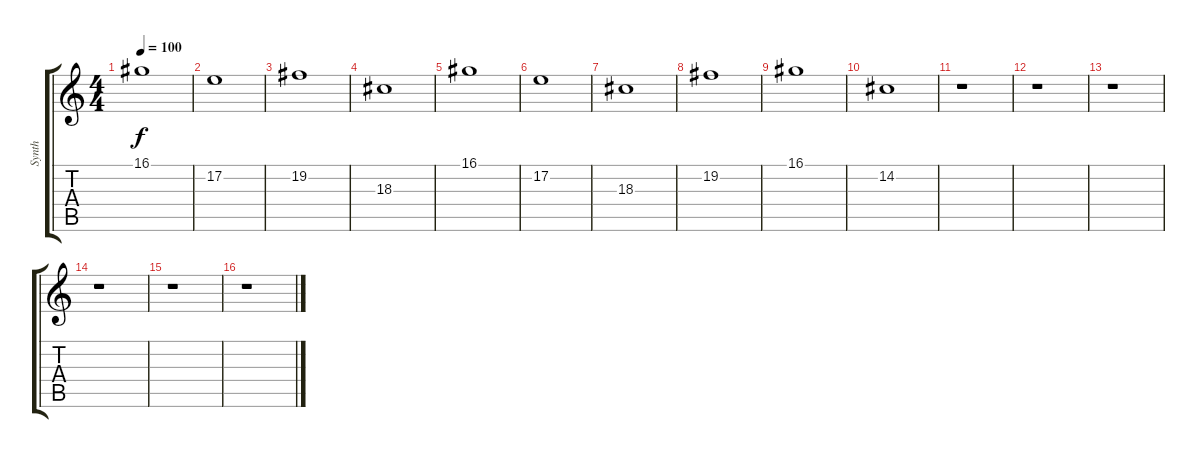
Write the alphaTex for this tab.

\track ("Synth" "Synth") {instrument pad6metallic}
\staff {score tabs}
\tuning (E4 B3 G3 D3 A2 E2) {hide}
\ts (4 4)
\tempo 100
\clef g2
\ks c
16.1.1{dy f instrument pad6metallic} |
17.2.1 |
19.2.1 |
18.3.1 |
16.1.1 |
17.2.1 |
18.3.1 |
19.2.1 |
16.1.1 |
14.2.1 |
r.1 |
r.1 |
r.1 |
r.1 |
r.1 |
r.1
